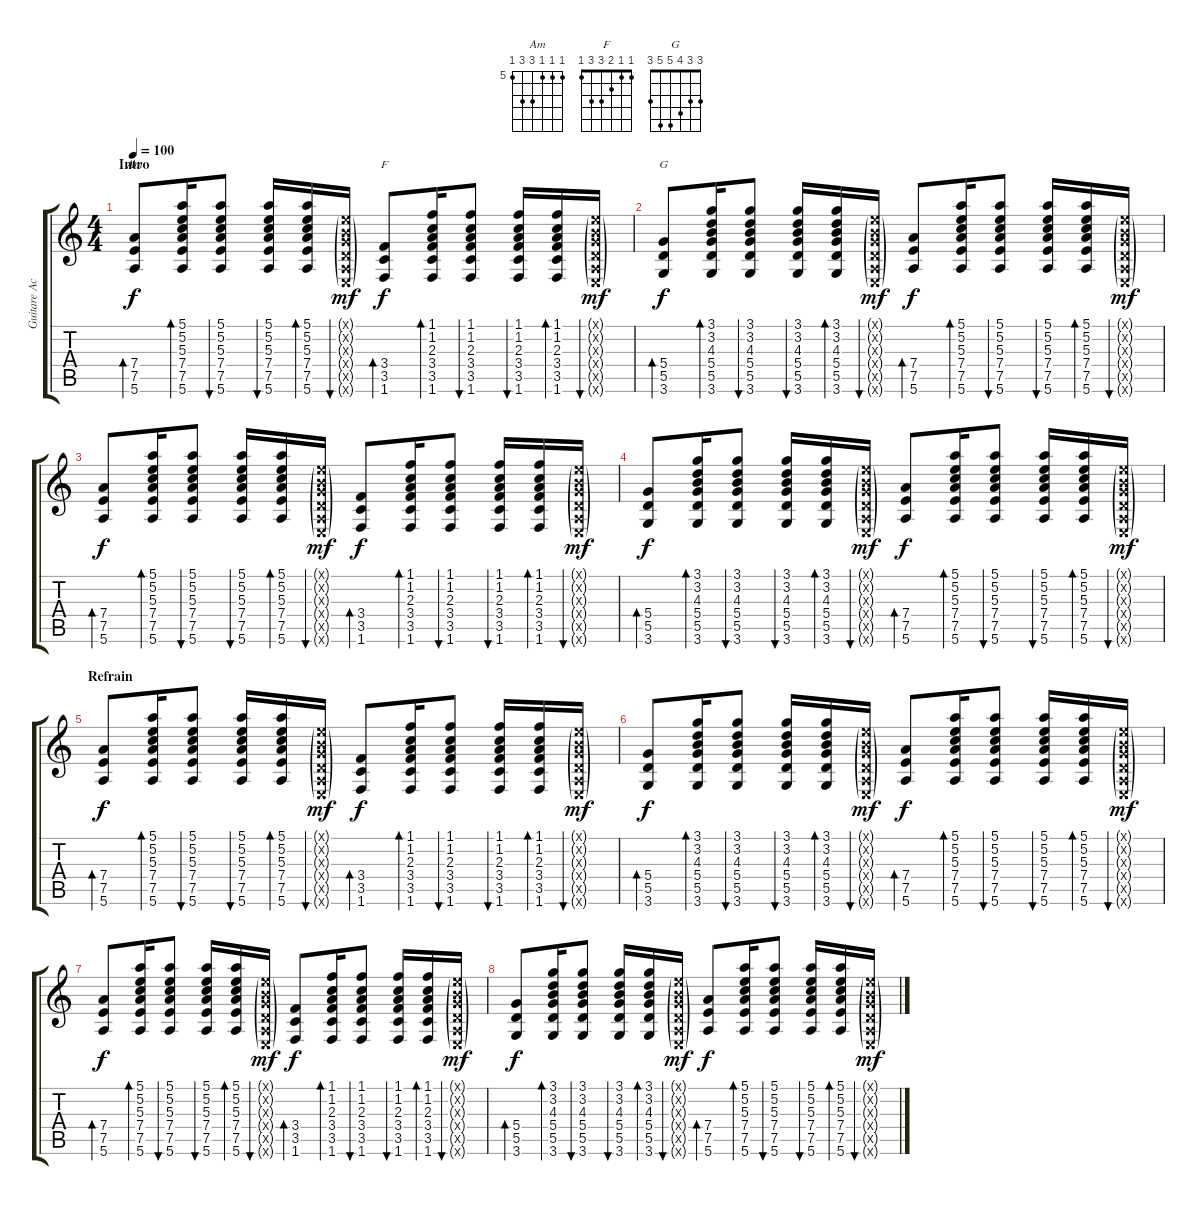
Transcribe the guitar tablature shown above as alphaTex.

\track ("Guitare Acoustique" "Guitare Ac") {instrument acousticguitarsteel}
\staff {score tabs}
\tuning (E4 B3 G3 D3 A2 E2) {hide}
\chord ("Am" 5 5 5 7 7 5) {firstfret 5}
\chord ("F" 1 1 2 3 3 1)
\chord ("G" 3 3 4 5 5 3)
\ts (4 4)
\section ("" "Intro")
\tempo 100
\clef g2
\ks c
(7.4 7.5 5.6).8{bd 30 ch "Am" dy f instrument acousticguitarsteel} (5.1 5.2 5.3 7.4 7.5 5.6).16{bd 30} (5.1 5.2 5.3 7.4 7.5 5.6).8{bu 30} (5.1 5.2 5.3 7.4 7.5 5.6).16{bu 30} (5.1 5.2 5.3 7.4 7.5 5.6).16{bd 30} (0.1{g x} 0.2{g x} 0.3{g x} 0.4{g x} 0.5{g x} 0.6{g x}).16{bu 30 dy mf} (3.4 3.5 1.6).8{bd 30 ch "F" dy f} (1.1 1.2 2.3 3.4 3.5 1.6).16{bd 30} (1.1 1.2 2.3 3.4 3.5 1.6).8{bu 30} (1.1 1.2 2.3 3.4 3.5 1.6).16{bu 30} (1.1 1.2 2.3 3.4 3.5 1.6).16{bd 30} (0.1{g x} 0.2{g x} 0.3{g x} 0.4{g x} 0.5{g x} 0.6{g x}).16{bu 30 dy mf} |
(5.4 5.5 3.6).8{bd 30 ch "G" dy f} (3.1 3.2 4.3 5.4 5.5 3.6).16{bd 30} (3.1 3.2 4.3 5.4 5.5 3.6).8{bu 30} (3.1 3.2 4.3 5.4 5.5 3.6).16{bu 30} (3.1 3.2 4.3 5.4 5.5 3.6).16{bd 30} (0.1{g x} 0.2{g x} 0.3{g x} 0.4{g x} 0.5{g x} 0.6{g x}).16{bu 30 dy mf} (7.4 7.5 5.6).8{bd 30 dy f} (5.1 5.2 5.3 7.4 7.5 5.6).16{bd 30} (5.1 5.2 5.3 7.4 7.5 5.6).8{bu 30} (5.1 5.2 5.3 7.4 7.5 5.6).16{bu 30} (5.1 5.2 5.3 7.4 7.5 5.6).16{bd 30} (0.1{g x} 0.2{g x} 0.3{g x} 0.4{g x} 0.5{g x} 0.6{g x}).16{bu 30 dy mf} |
(7.4 7.5 5.6).8{bd 30 dy f} (5.1 5.2 5.3 7.4 7.5 5.6).16{bd 30} (5.1 5.2 5.3 7.4 7.5 5.6).8{bu 30} (5.1 5.2 5.3 7.4 7.5 5.6).16{bu 30} (5.1 5.2 5.3 7.4 7.5 5.6).16{bd 30} (0.1{g x} 0.2{g x} 0.3{g x} 0.4{g x} 0.5{g x} 0.6{g x}).16{bu 30 dy mf} (3.4 3.5 1.6).8{bd 30 dy f} (1.1 1.2 2.3 3.4 3.5 1.6).16{bd 30} (1.1 1.2 2.3 3.4 3.5 1.6).8{bu 30} (1.1 1.2 2.3 3.4 3.5 1.6).16{bu 30} (1.1 1.2 2.3 3.4 3.5 1.6).16{bd 30} (0.1{g x} 0.2{g x} 0.3{g x} 0.4{g x} 0.5{g x} 0.6{g x}).16{bu 30 dy mf} |
(5.4 5.5 3.6).8{bd 30 dy f} (3.1 3.2 4.3 5.4 5.5 3.6).16{bd 30} (3.1 3.2 4.3 5.4 5.5 3.6).8{bu 30} (3.1 3.2 4.3 5.4 5.5 3.6).16{bu 30} (3.1 3.2 4.3 5.4 5.5 3.6).16{bd 30} (0.1{g x} 0.2{g x} 0.3{g x} 0.4{g x} 0.5{g x} 0.6{g x}).16{bu 30 dy mf} (7.4 7.5 5.6).8{bd 30 dy f} (5.1 5.2 5.3 7.4 7.5 5.6).16{bd 30} (5.1 5.2 5.3 7.4 7.5 5.6).8{bu 30} (5.1 5.2 5.3 7.4 7.5 5.6).16{bu 30} (5.1 5.2 5.3 7.4 7.5 5.6).16{bd 30} (0.1{g x} 0.2{g x} 0.3{g x} 0.4{g x} 0.5{g x} 0.6{g x}).16{bu 30 dy mf} |
\section ("" "Refrain")
(7.4 7.5 5.6).8{bd 30 dy f} (5.1 5.2 5.3 7.4 7.5 5.6).16{bd 30} (5.1 5.2 5.3 7.4 7.5 5.6).8{bu 30} (5.1 5.2 5.3 7.4 7.5 5.6).16{bu 30} (5.1 5.2 5.3 7.4 7.5 5.6).16{bd 30} (0.1{g x} 0.2{g x} 0.3{g x} 0.4{g x} 0.5{g x} 0.6{g x}).16{bu 30 dy mf} (3.4 3.5 1.6).8{bd 30 dy f} (1.1 1.2 2.3 3.4 3.5 1.6).16{bd 30} (1.1 1.2 2.3 3.4 3.5 1.6).8{bu 30} (1.1 1.2 2.3 3.4 3.5 1.6).16{bu 30} (1.1 1.2 2.3 3.4 3.5 1.6).16{bd 30} (0.1{g x} 0.2{g x} 0.3{g x} 0.4{g x} 0.5{g x} 0.6{g x}).16{bu 30 dy mf} |
(5.4 5.5 3.6).8{bd 30 dy f} (3.1 3.2 4.3 5.4 5.5 3.6).16{bd 30} (3.1 3.2 4.3 5.4 5.5 3.6).8{bu 30} (3.1 3.2 4.3 5.4 5.5 3.6).16{bu 30} (3.1 3.2 4.3 5.4 5.5 3.6).16{bd 30} (0.1{g x} 0.2{g x} 0.3{g x} 0.4{g x} 0.5{g x} 0.6{g x}).16{bu 30 dy mf} (7.4 7.5 5.6).8{bd 30 dy f} (5.1 5.2 5.3 7.4 7.5 5.6).16{bd 30} (5.1 5.2 5.3 7.4 7.5 5.6).8{bu 30} (5.1 5.2 5.3 7.4 7.5 5.6).16{bu 30} (5.1 5.2 5.3 7.4 7.5 5.6).16{bd 30} (0.1{g x} 0.2{g x} 0.3{g x} 0.4{g x} 0.5{g x} 0.6{g x}).16{bu 30 dy mf} |
(7.4 7.5 5.6).8{bd 30 dy f} (5.1 5.2 5.3 7.4 7.5 5.6).16{bd 30} (5.1 5.2 5.3 7.4 7.5 5.6).8{bu 30} (5.1 5.2 5.3 7.4 7.5 5.6).16{bu 30} (5.1 5.2 5.3 7.4 7.5 5.6).16{bd 30} (0.1{g x} 0.2{g x} 0.3{g x} 0.4{g x} 0.5{g x} 0.6{g x}).16{bu 30 dy mf} (3.4 3.5 1.6).8{bd 30 dy f} (1.1 1.2 2.3 3.4 3.5 1.6).16{bd 30} (1.1 1.2 2.3 3.4 3.5 1.6).8{bu 30} (1.1 1.2 2.3 3.4 3.5 1.6).16{bu 30} (1.1 1.2 2.3 3.4 3.5 1.6).16{bd 30} (0.1{g x} 0.2{g x} 0.3{g x} 0.4{g x} 0.5{g x} 0.6{g x}).16{bu 30 dy mf} |
(5.4 5.5 3.6).8{bd 30 dy f} (3.1 3.2 4.3 5.4 5.5 3.6).16{bd 30} (3.1 3.2 4.3 5.4 5.5 3.6).8{bu 30} (3.1 3.2 4.3 5.4 5.5 3.6).16{bu 30} (3.1 3.2 4.3 5.4 5.5 3.6).16{bd 30} (0.1{g x} 0.2{g x} 0.3{g x} 0.4{g x} 0.5{g x} 0.6{g x}).16{bu 30 dy mf} (7.4 7.5 5.6).8{bd 30 dy f} (5.1 5.2 5.3 7.4 7.5 5.6).16{bd 30} (5.1 5.2 5.3 7.4 7.5 5.6).8{bu 30} (5.1 5.2 5.3 7.4 7.5 5.6).16{bu 30} (5.1 5.2 5.3 7.4 7.5 5.6).16{bd 30} (0.1{g x} 0.2{g x} 0.3{g x} 0.4{g x} 0.5{g x} 0.6{g x}).16{bu 30 dy mf}
